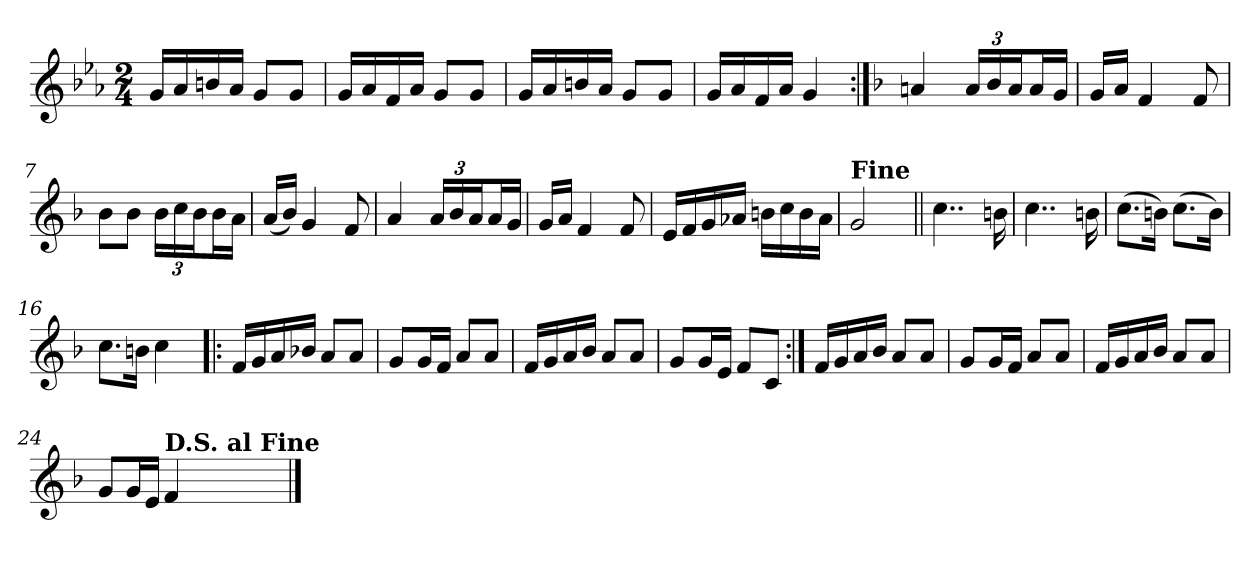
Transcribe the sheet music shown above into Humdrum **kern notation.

**kern
*part1
*staff1
*clefG2
*k[b-e-a-]
*M2/4
=1
16gLL
16a-
16bn
16a-JJ
8gL
8gJ
=2
16gLL
16a-
16f
16a-JJ
8gL
8gJ
=3
16gLL
16a-
16bn
16a-JJ
8gL
8gJ
=4
16gLL
16a-
16f
16a-JJ
4g
=5:|!
*k[b-]
4an
24aLL
24b-
24aJ
16aL
16gJJ
=6
16gLL
16aJJ
4f
8f
=7
8b-L
8b-J
24b-LL
24cc
24b-J
16b-L
16aJJ
=8
(<16aLL
16b-JJ)
4g
8f
=9
4a
24aLL
24b-
24aJ
16aL
16gJJ
=10
16gLL
16aJJ
4f
8f
=11
16eLL
16f
16g
16a-XJJ
16bnLL
16cc
16b
16a-JJ
=12
!LO:TX:a:B:t=Fine
2g
=13||
4..cc
16bn
=14
4..cc
16bn
=15
(>8.ccL
16bnJk)
(>8.ccL
16bJk)
=16
8.ccL
16bnJk
4cc
=17!|:
16fLL
16g
16a
16b-XJJ
8aL
8aJ
=18
8gL
16gL
16fJJ
8aL
8aJ
=19
16fLL
16g
16a
16b-JJ
8aL
8aJ
=20
8gL
16gL
16eJJ
8fL
8cJ
=21:|!
16fLL
16g
16a
16b-JJ
8aL
8aJ
=22
8gL
16gL
16fJJ
8aL
8aJ
=23
16fLL
16g
16a
16b-JJ
8aL
8aJ
=24
8gL
16gL
16eJJ
!LO:TX:a:B:t=D.S. al Fine
4f
==
*-
